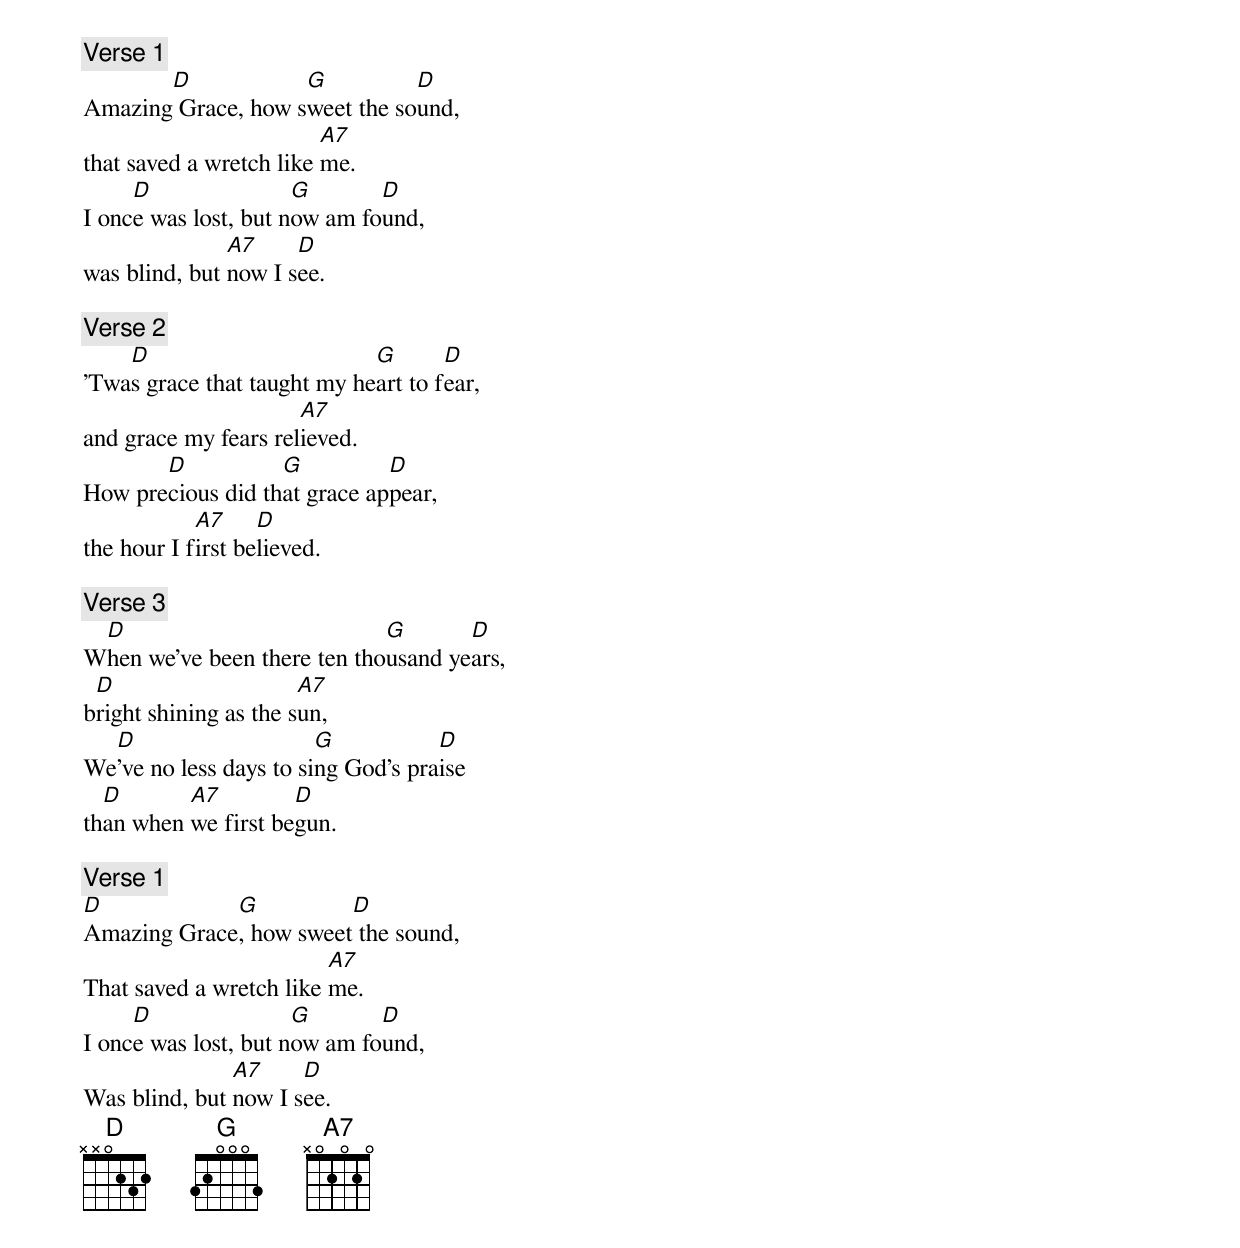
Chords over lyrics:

[Verse 1]
       D            G          D
Amazing Grace, how sweet the sound,
                         A7
that saved a wretch like me.
     D                G       D
I once was lost, but now am found,
               A7     D
was blind, but now I see.

[Verse 2]
    D                        G       D
'Twas grace that taught my heart to fear,
                      A7
and grace my fears relieved.
       D           G          D
How precious did that grace appear,
            A7     D
the hour I first believed.

[Verse 3]
 D                           G       D
When we've been there ten thousand years,
 D                     A7
bright shining as the sun,
  D                     G           D
We've no less days to sing God's praise
  D       A7         D
than when we first begun.

[Verse 1]
D            G          D
Amazing Grace, how sweet the sound,
                         A7
That saved a wretch like me.
     D                G       D
I once was lost, but now am found,
               A7     D
Was blind, but now I see.
